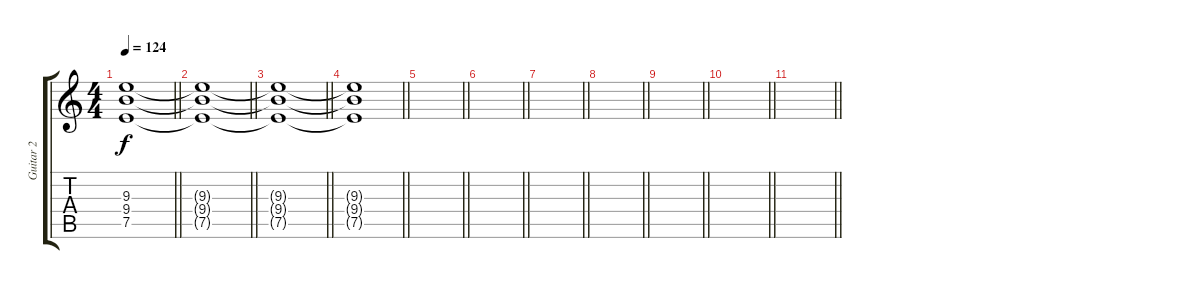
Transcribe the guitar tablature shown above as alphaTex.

\track ("Guitar 2" "Guitar 2") {instrument overdrivenguitar}
\staff {score tabs}
\tuning (E4 B3 G3 D3 A2 E2) {hide}
\ts (4 4)
\section ("" "")
\tempo 124
\clef g2
\barLineRight lightlight
\ks c
(9.3{t} 9.4{t} 7.5{t}).1{dy f} |
\barLineRight lightlight
(9.3{t} 9.4{t} 7.5{t}).1 |
\barLineRight lightlight
(9.3{t} 9.4{t} 7.5{t}).1 |
\section ("" "")
\barLineRight lightlight
(9.3{t} 9.4{t} 7.5{t}).1 |
\barLineRight lightlight
|
\barLineRight lightlight
|
\barLineRight lightlight
|
\section ("" "")
\barLineRight lightlight
|
\barLineRight lightlight
|
\barLineRight lightlight
|
\barLineRight lightlight
